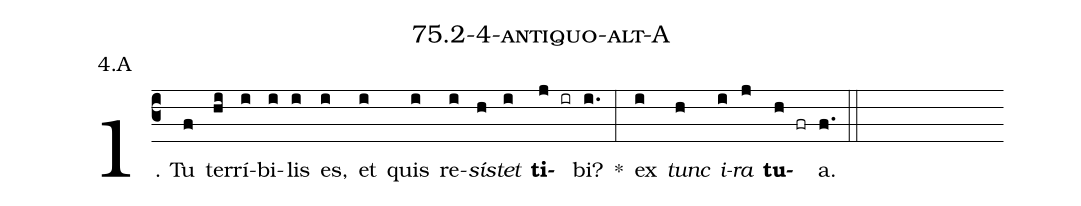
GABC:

name: 75.2-4-antiquo-alt-A;
annotation: 4.A;
%%
(c3)1. Tu(f) ter(hi)rí(i)bi(i)lis(i) es,(i) et(i) quis(i) re(i)<i>sís</i>(h)<i>tet</i>(i) <b>ti</b>(j ir)bi?(i.) *(:) ex(i) <i>tunc</i>(h) <i>i</i>(i)<i>ra</i>(j) <b>tu</b>(h fr)a.(f.) (::)


%E(i) u(h) o(i) u(j) a(h) e.(f.) (::)
